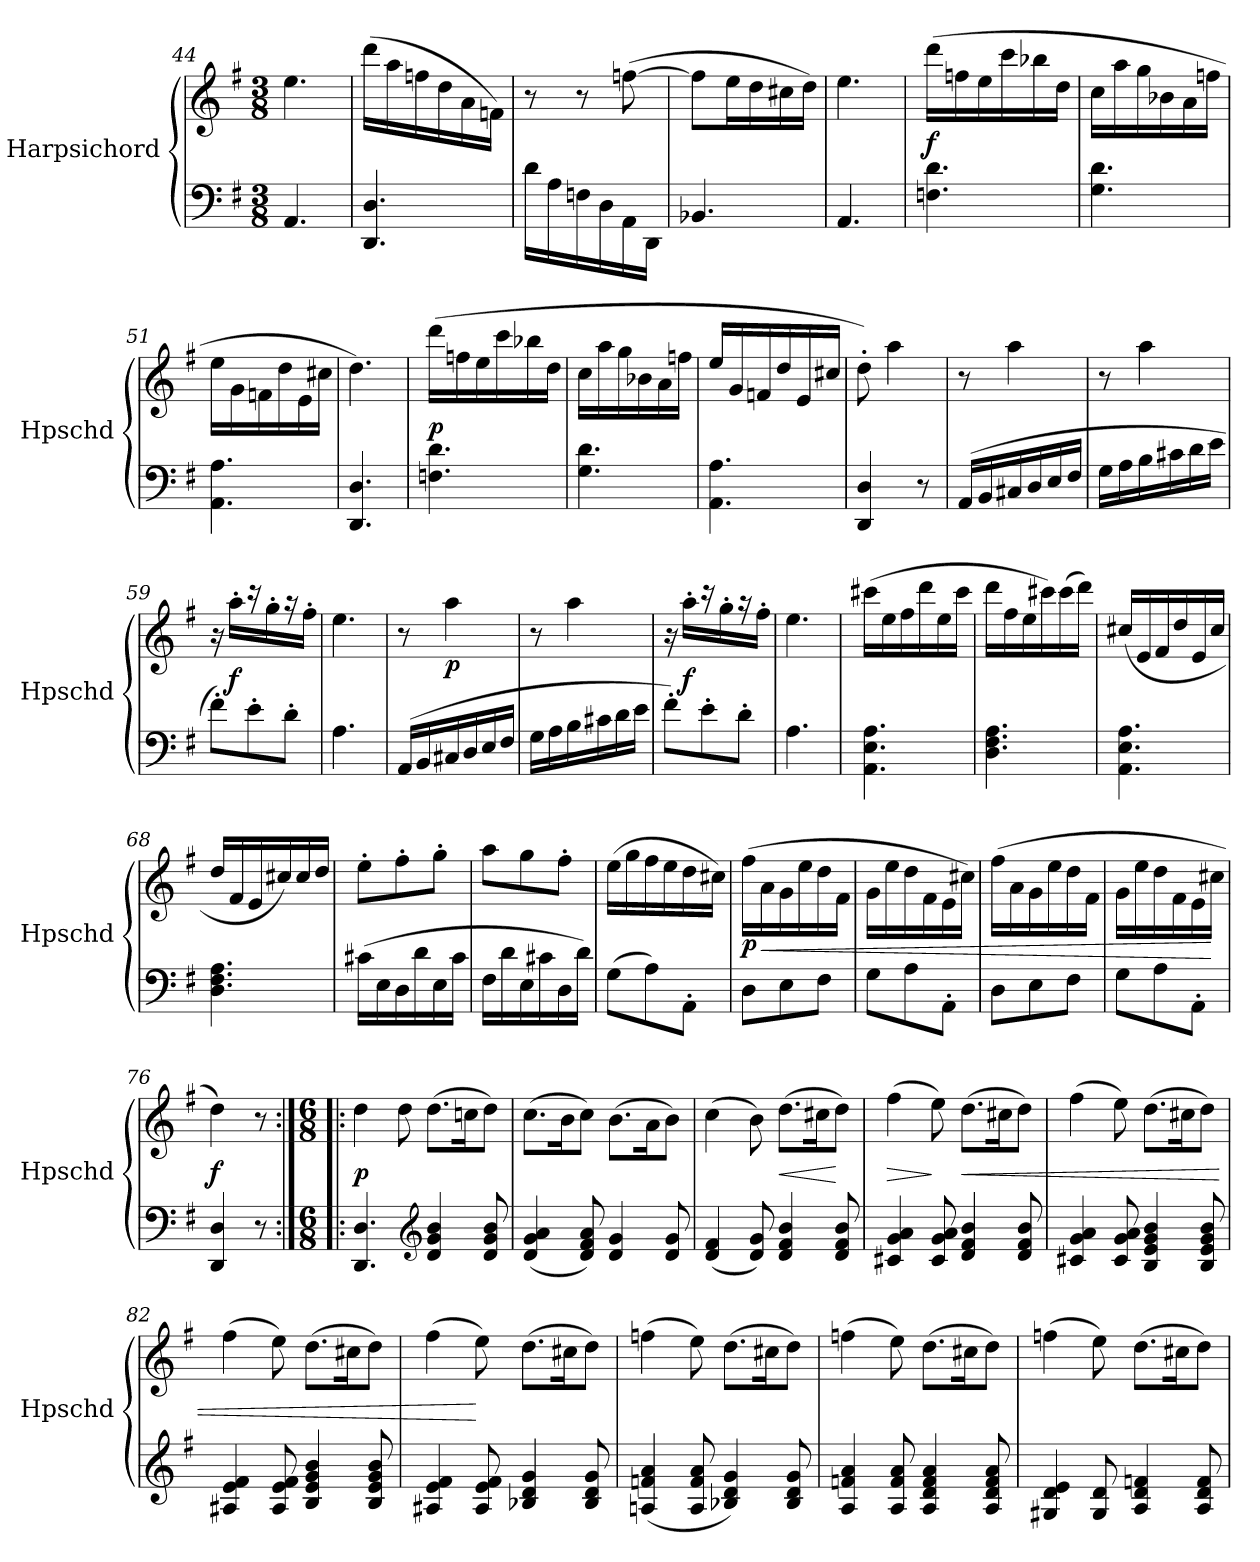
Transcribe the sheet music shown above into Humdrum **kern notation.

**kern	**kern	**dynam
*part1	*part1	*part1
*staff2	*staff1	*staff1/2
*I"Harpsichord	*	*
*I'Hpschd	*	*
*clefF4	*clefG2	*
*k[f#]	*k[f#]	*
*G:	*G:	*
*M3/8	*M3/8	*
=44	=44	=44
4.AA/	4.ee\	.
=45	=45	=45
4.DD/ 4.D/	(16ddd\LL	.
.	16aa\	.
.	16ffn\	.
.	16dd\	.
.	16a\	.
.	16fn\JJ)	.
=46	=46	=46
16d\LL	8r	.
16A\	.	.
16Fn\	8r	.
16D\	.	.
16AA\	([8ffn\	.
16DD\JJ	.	.
=47	=47	=47
4.BB-X/	8ffn\L]	.
.	16ee\L	.
.	16dd\	.
.	16cc#X\	.
.	16dd\JJ)	.
=48	=48	=48
4.AA/	4.ee\	.
=49	=49	=49
4.Fn\ 4.d\	(16ddd\LL	f
.	16ffn\	.
.	16ee\	.
.	16ccc\	.
.	16bb-X\	.
.	16dd\JJ	.
=50	=50	=50
4.G\ 4.d\	16cc\LL	.
.	16aa\	.
.	16gg\	.
.	16b-X\	.
.	16a\	.
.	16ffn\JJ	.
=51	=51	=51
4.AA\ 4.A\	16ee\LL	.
.	16g\	.
.	16fn\	.
.	16dd\	.
.	16e\	.
.	16cc#X\JJ	.
=52	=52	=52
4.DD/ 4.D/	4.dd\)	.
=53	=53	=53
4.Fn\ 4.d\	(16ddd\LL	p
.	16ffn\	.
.	16ee\	.
.	16ccc\	.
.	16bb-X\	.
.	16dd\JJ	.
=54	=54	=54
4.G\ 4.d\	16cc\LL	.
.	16aa\	.
.	16gg\	.
.	16b-X\	.
.	16a\	.
.	16ffn\JJ	.
=55	=55	=55
4.AA\ 4.A\	16ee/LL	.
.	16g/	.
.	16fn/	.
.	16dd/	.
.	16e/	.
.	16cc#X/JJ	.
=56	=56	=56
4DD/ 4D/	8dd'\)	.
.	4aa\	.
8r	.	.
=57	=57	=57
(16AA/LL	8r	.
16BB/	.	.
16C#X/	4aa\	.
16D/	.	.
16E/	.	.
16F#/JJ	.	.
=58	=58	=58
16G\LL	8r	.
16A\	.	.
16B\	4aa\	.
16c#X\	.	.
16d\	.	.
16e\JJ	.	.
=59	=59	=59
8f#'\L)	16r	.
.	16aa'\LL	f
8e'\	16r	.
.	16gg'\	.
8d'\J	16r	.
.	16ff#'\JJ	.
=60	=60	=60
4.A\	4.ee\	.
=61	=61	=61
(16AA/LL	8r	.
16BB/	.	.
16C#X/	4aa\	p
16D/	.	.
16E/	.	.
16F#/JJ	.	.
=62	=62	=62
16G\LL	8r	.
16A\	.	.
16B\	4aa\	.
16c#X\	.	.
16d\	.	.
16e\JJ	.	.
=63	=63	=63
8f#'\L)	16r	.
.	16aa'\LL	f
8e'\	16r	.
.	16gg'\	.
8d'\J	16r	.
.	16ff#'\JJ	.
=64	=64	=64
4.A\	4.ee\	.
=65	=65	=65
4.AA\ 4.E\ 4.A\	(16ccc#X\LL	.
.	16ee\	.
.	16ff#\	.
.	16ddd\	.
.	16ee\	.
.	16ccc#\JJ	.
=66	=66	=66
4.D\ 4.F#\ 4.A\	16ddd\LL	.
.	16ff#\	.
.	16ee\	.
.	16ccc#X\)	.
.	(16ccc#\	.
.	16ddd\JJ)	.
=67	=67	=67
4.AA\ 4.E\ 4.A\	(16cc#X/LL	.
.	16e/	.
.	16f#/	.
.	16dd/	.
.	16e/	.
.	16cc#/JJ	.
=68	=68	=68
4.D\ 4.F#\ 4.A\	16dd/LL	.
.	16f#/	.
.	16e/	.
.	16cc#X/)	.
.	16cc#/	.
.	16dd/JJ	.
=69	=69	=69
(16c#X\LL	8ee'\L	.
16E\	.	.
16D\	8ff#'\	.
16d\	.	.
16E\	8gg'\J	.
16c#\JJ	.	.
=70	=70	=70
16F#\LL	8aa\L	.
16d\	.	.
16E\	8gg\	.
16c#X\	.	.
16D\	8ff#'\J	.
16d\JJ)	.	.
=71	=71	=71
(8G\L	(16ee\LL	.
.	16gg\	.
8A\)	16ff#\	.
.	16ee\	.
8AA'\J	16dd\	.
.	16cc#X\JJ)	.
=72	=72	=72
8D\L	(16ff#\LL	p
.	16a\	<
8E\	16g\	.
.	16ee\	.
8F#\J	16dd\	.
.	16f#\JJ	.
=73	=73	=73
8G\L	16g\LL	.
.	16ee\	.
8A\	16dd\	.
.	16f#\	.
8AA'\J	16e\	.
.	16cc#X\JJ)	.
=74	=74	=74
8D\L	(16ff#\LL	.
.	16a\	.
8E\	16g\	.
.	16ee\	.
8F#\J	16dd\	.
.	16f#\JJ	.
=75	=75	=75
8G\L	16g\LL	.
.	16ee\	.
8A\	16dd\	.
.	16f#\	.
8AA'\J	16e\	.
.	16cc#X\JJ	[
=76	=76	=76
4DD/ 4D/	4dd\)	f
8r	8r	.
=77:|!|:	=77:|!|:	=77:|!|:
*M6/8	*M6/8	*
*	*MM99	*
4.DD/ 4.D/	4dd\	p
.	8dd\	.
*clefG2	*	*
4d/ 4g/ 4b/	(8.dd\L	.
.	16ccn\K	.
8d/ 8g/ 8b/	8dd\J)	.
=78	=78	=78
(4d/ 4g/ 4a/	(8.cc\L	.
.	16b\K	.
8d/ 8f#/ 8a/)	8cc\J)	.
4d/ 4g/	(8.b\L	.
.	16a\K	.
8d/ 8g/	8b\J)	.
=79	=79	=79
(4d/ 4f#/	(4cc\	.
8d/ 8g/)	8b\)	.
4d/ 4f#/ 4b/	(8.dd\L	<
.	16cc#X\K	.
8d/ 8f#/ 8b/	8dd\J)	[
=80	=80	=80
4c#X/ 4g/ 4a/	(4ff#\	>
8c#/ 8g/ 8a/	8ee\)	]
4d/ 4f#/ 4b/	(8.dd\L	<
.	16cc#X\K	.
8d/ 8f#/ 8b/	8dd\J)	.
=81	=81	=81
4c#X/ 4g/ 4a/	(4ff#\	.
8c#/ 8g/ 8a/	8ee\)	.
4B/ 4e/ 4g/ 4b/	(8.dd\L	.
.	16cc#X\K	.
8B/ 8e/ 8g/ 8b/	8dd\J)	.
=82	=82	=82
4A#X/ 4e/ 4f#/	(4ff#\	.
8A#/ 8e/ 8f#/	8ee\)	.
4B/ 4e/ 4g/ 4b/	(8.dd\L	.
.	16cc#X\K	.
8B/ 8e/ 8g/ 8b/	8dd\J)	.
=83	=83	=83
4A#X/ 4e/ 4f#/	(4ff#\	.
8A#/ 8e/ 8f#/	8ee\)	[
4B-X/ 4d/ 4g/	(8.dd\L	.
.	16cc#X\K	.
8B-/ 8d/ 8g/	8dd\J)	.
=84	=84	=84
(4An/ 4fn/ 4a/	(4ffn\	.
8A/ 8f/ 8a/	8ee\)	.
4B-X/ 4d/ 4g/)	(8.dd\L	.
.	16cc#X\K	.
8B-/ 8d/ 8g/	8dd\J)	.
=85	=85	=85
4A/ 4fn/ 4a/	(4ffn\	.
8A/ 8f/ 8a/	8ee\)	.
4A/ 4d/ 4f/ 4a/	(8.dd\L	.
.	16cc#X\K	.
8A/ 8d/ 8f/ 8a/	8dd\J)	.
=86	=86	=86
4G#X/ 4d/ 4e/	(4ffn\	.
8G#/ 8d/	8ee\)	.
4A/ 4d/ 4fn/	(8.dd\L	.
.	16cc#X\K	.
8A/ 8d/ 8f/	8dd\J)	.
=	=	=
*-	*-	*-
